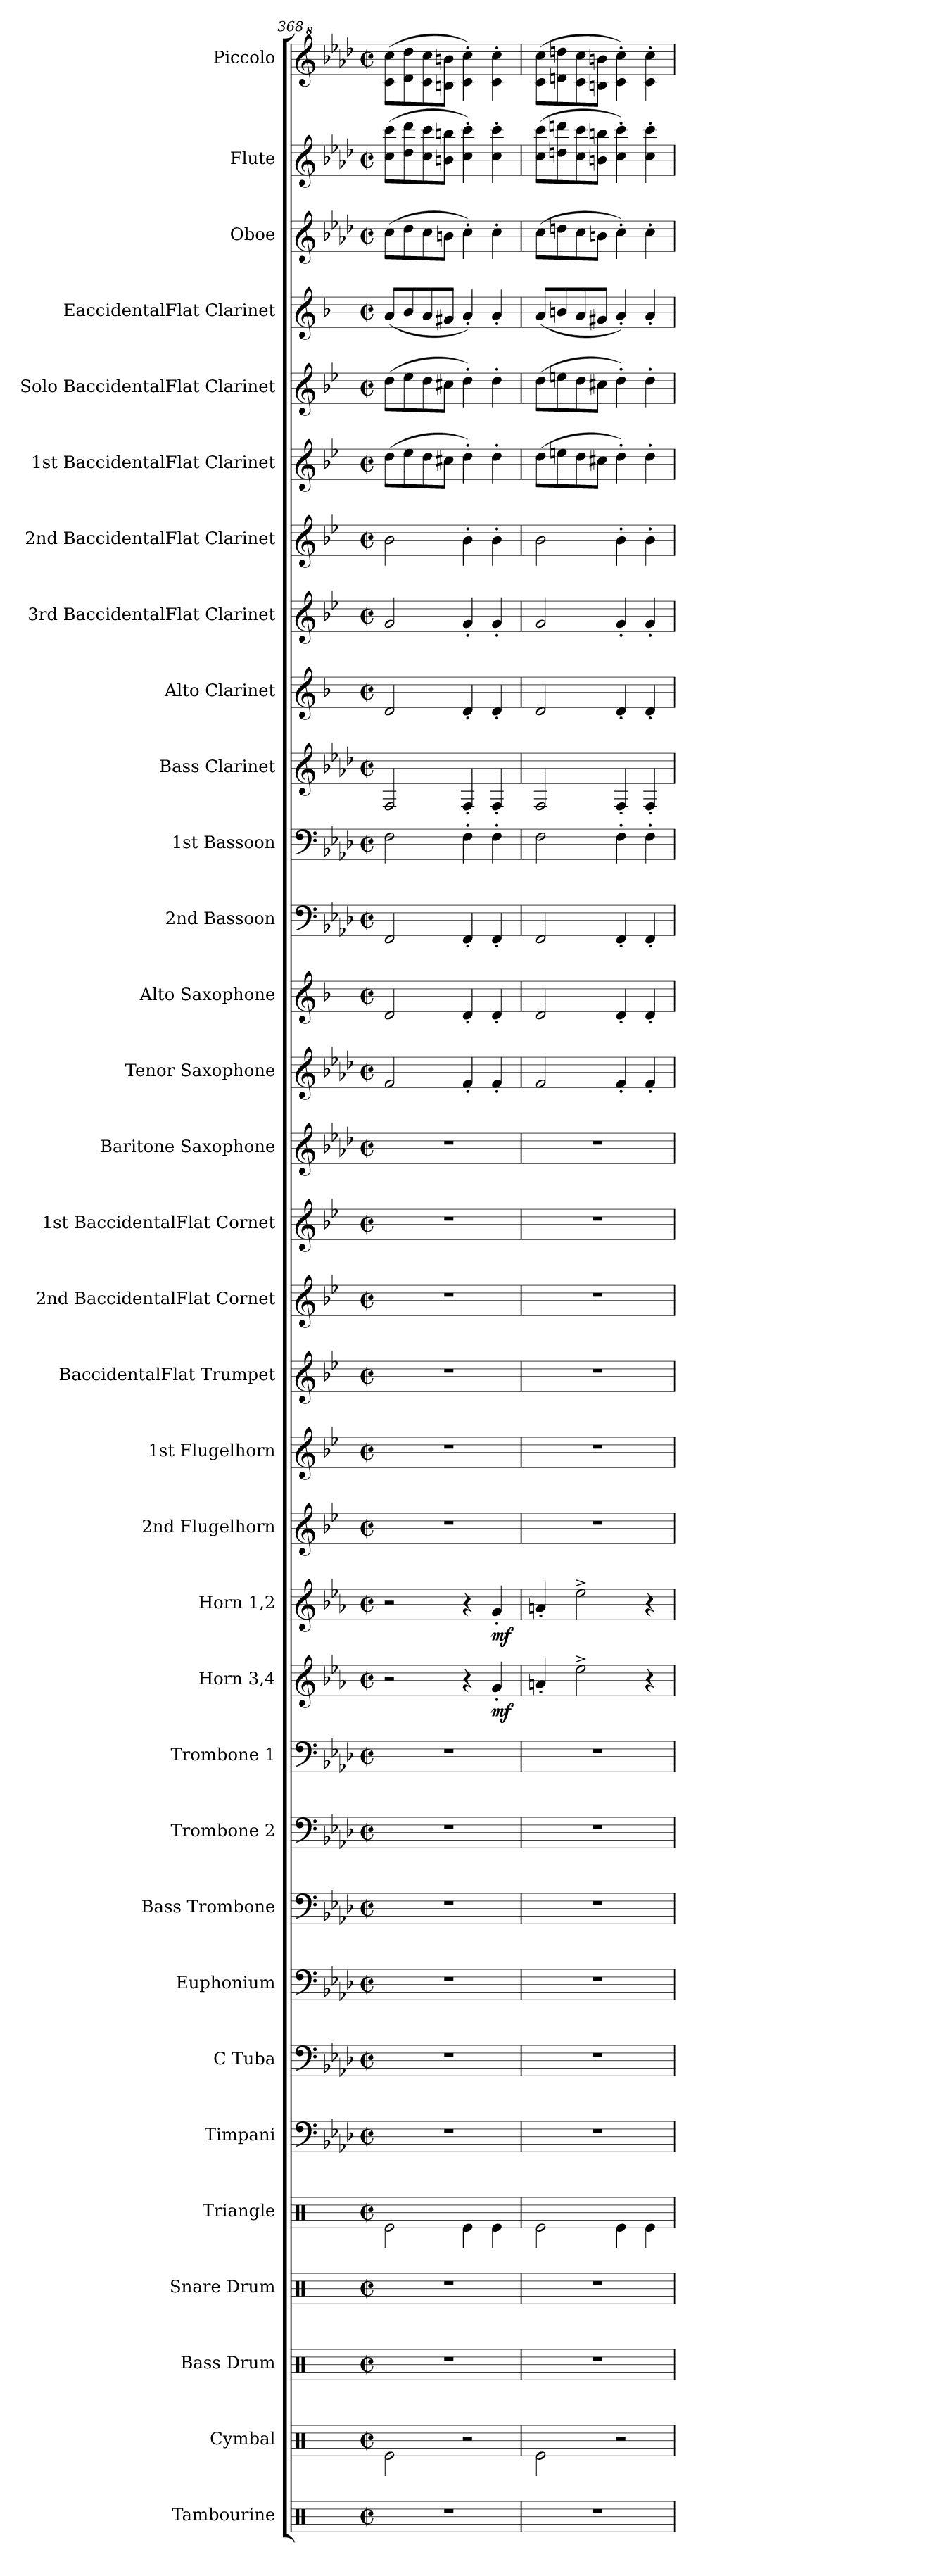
**kern	**kern	**kern	**kern	**kern	**kern	**kern	**kern	**kern	**kern	**kern	**kern	**dynam	**kern	**dynam	**kern	**kern	**kern	**kern	**kern	**kern	**kern	**kern	**kern	**kern	**kern	**kern	**kern	**kern	**kern	**kern	**kern	**kern	**kern	**kern
*part33	*part32	*part31	*part30	*part29	*part28	*part27	*part26	*part25	*part24	*part23	*part22	*part22	*part21	*part21	*part20	*part19	*part18	*part17	*part16	*part15	*part14	*part13	*part12	*part11	*part10	*part9	*part8	*part7	*part6	*part5	*part4	*part3	*part2	*part1
*staff33	*staff32	*staff31	*staff30	*staff29	*staff28	*staff27	*staff26	*staff25	*staff24	*staff23	*staff22	*staff22	*staff21	*staff21	*staff20	*staff19	*staff18	*staff17	*staff16	*staff15	*staff14	*staff13	*staff12	*staff11	*staff10	*staff9	*staff8	*staff7	*staff6	*staff5	*staff4	*staff3	*staff2	*staff1
*I"Tambourine	*I"Cymbal	*I"Bass Drum	*I"Snare Drum	*I"Triangle	*I"Timpani	*I"C Tuba	*I"Euphonium	*I"Bass Trombone	*I"Trombone 2	*I"Trombone 1	*I"Horn 3,4	*	*I"Horn 1,2	*	*I"2nd Flugelhorn	*I"1st Flugelhorn	*I"BaccidentalFlat Trumpet	*I"2nd BaccidentalFlat Cornet	*I"1st BaccidentalFlat Cornet	*I"Baritone Saxophone	*I"Tenor Saxophone	*I"Alto Saxophone	*I"2nd Bassoon	*I"1st Bassoon	*I"Bass Clarinet	*I"Alto Clarinet	*I"3rd BaccidentalFlat Clarinet	*I"2nd BaccidentalFlat Clarinet	*I"1st BaccidentalFlat Clarinet	*I"Solo BaccidentalFlat Clarinet	*I"EaccidentalFlat Clarinet	*I"Oboe	*I"Flute	*I"Piccolo
*I'Tamb.	*I'Cym.	*I'B. Dr.	*I'Sn. Dr.	*I'Trgl.	*I'Timp.	*I'C Tu.	*I'Eu.	*I'B. Trb.	*I'Trb. 2	*I'Trb. 1	*I'Hn. 3,4	*	*I'Hn. 1,2	*	*I'2nd Flghn.	*I'1st Flghn.	*I'BaccidentalFlat Tpt.	*I'2nd BaccidentalFlat Cnt.	*I'1st BaccidentalFlat Cnt.	*I'Bar. Sax.	*I'T. Sax.	*I'A. Sax.	*I'2nd Bsn.	*I'1st Bsn.	*I'B. Cl.	*I'A. Cl.	*I'3rd BaccidentalFlat Cl.	*I'2nd BaccidentalFlat Cl.	*I'1st BaccidentalFlat Cl.	*I'Solo BaccidentalFlat Cl.	*I'EaccidentalFlat Cl.	*I'Ob.	*I'Fl.	*I'Picc.
*clefX	*clefX	*clefX	*clefX	*clefX	*clefF4	*clefF4	*clefF4	*clefF4	*clefF4	*clefF4	*clefG2	*	*clefG2	*	*clefG2	*clefG2	*clefG2	*clefG2	*clefG2	*clefG2	*clefG2	*clefG2	*clefF4	*clefF4	*clefG2	*clefG2	*clefG2	*clefG2	*clefG2	*clefG2	*clefG2	*clefG2	*clefG2	*clefG^2
*	*	*	*	*	*	*	*	*	*	*	*ITrd4c7	*	*ITrd4c7	*	*ITrd1c2	*ITrd1c2	*ITrd1c2	*ITrd1c2	*ITrd1c2	*ITrd12c21	*ITrd8c14	*ITrd5c9	*	*	*ITrd8c14	*ITrd5c9	*ITrd1c2	*ITrd1c2	*ITrd1c2	*ITrd1c2	*ITrd-2c-3	*	*	*ITrd-7c-12
*k[]	*k[]	*k[]	*k[]	*k[]	*k[b-e-a-d-]	*k[b-e-a-d-]	*k[b-e-a-d-]	*k[b-e-a-d-]	*k[b-e-a-d-]	*k[b-e-a-d-]	*k[b-e-a-d-]	*	*k[b-e-a-d-]	*	*k[b-e-a-d-]	*k[b-e-a-d-]	*k[b-e-a-d-]	*k[b-e-a-d-]	*k[b-e-a-d-]	*k[b-e-a-d-]	*k[b-e-a-d-]	*k[b-e-a-d-]	*k[b-e-a-d-]	*k[b-e-a-d-]	*k[b-e-a-d-]	*k[b-e-a-d-]	*k[b-e-a-d-]	*k[b-e-a-d-]	*k[b-e-a-d-]	*k[b-e-a-d-]	*k[b-e-a-d-]	*k[b-e-a-d-]	*k[b-e-a-d-]	*k[b-e-a-d-]
*M4/4	*M4/4	*M4/4	*M4/4	*M4/4	*M4/4	*M4/4	*M4/4	*M4/4	*M4/4	*M4/4	*M4/4	*	*M4/4	*	*M4/4	*M4/4	*M4/4	*M4/4	*M4/4	*M4/4	*M4/4	*M4/4	*M4/4	*M4/4	*M4/4	*M4/4	*M4/4	*M4/4	*M4/4	*M4/4	*M4/4	*M4/4	*M4/4	*M4/4
*met(c|)	*met(c|)	*met(c|)	*met(c|)	*met(c|)	*met(c|)	*met(c|)	*met(c|)	*met(c|)	*met(c|)	*met(c|)	*met(c|)	*	*met(c|)	*	*met(c|)	*met(c|)	*met(c|)	*met(c|)	*met(c|)	*met(c|)	*met(c|)	*met(c|)	*met(c|)	*met(c|)	*met(c|)	*met(c|)	*met(c|)	*met(c|)	*met(c|)	*met(c|)	*met(c|)	*met(c|)	*met(c|)	*met(c|)
=368	=368	=368	=368	=368	=368	=368	=368	=368	=368	=368	=368	=368	=368	=368	=368	=368	=368	=368	=368	=368	=368	=368	=368	=368	=368	=368	=368	=368	=368	=368	=368	=368	=368	=368
1r	2Re\	1r	1r	2Re\	1r	1r	1r	1r	1r	1r	2r	.	2r	.	1r	1r	1r	1r	1r	1r	2F/	2F/	2FF/	2F\	2FF/	2F/	2f/	2a-\	(8cc\L	(8cc\L	(8cc/L	(8cc\L	(8cc\ 8ccc\L	(8ccc\ 8cccc\L
.	.	.	.	.	.	.	.	.	.	.	.	.	.	.	.	.	.	.	.	.	.	.	.	.	.	.	.	.	8dd-\	8dd-\	8dd-/	8dd-\	8dd-\ 8ddd-\	8ddd-\ 8dddd-\
.	.	.	.	.	.	.	.	.	.	.	.	.	.	.	.	.	.	.	.	.	.	.	.	.	.	.	.	.	8cc\	8cc\	8cc/	8cc\	8cc\ 8ccc\	8ccc\ 8cccc\
.	.	.	.	.	.	.	.	.	.	.	.	.	.	.	.	.	.	.	.	.	.	.	.	.	.	.	.	.	8bn\J	8bn\J	8bn/J	8bn\J	8bn\ 8bbn\J	8bbn\ 8bbbn\J
.	2r	.	.	4Re\	.	.	.	.	.	.	4r	.	4r	.	.	.	.	.	.	.	4F'/	4F'/	4FF'/	4F'\	4FF'/	4F'/	4f'/	4a-'\	4cc'\)	4cc'\)	4cc'/)	4cc'\)	4cc\' 4ccc\')	4ccc\' 4cccc\')
!	!	!	!	!	!	!	!	!	!	!	!	!LO:DY:b	!	!LO:DY:b	!	!	!	!	!	!	!	!	!	!	!	!	!	!	!	!	!	!	!	!
.	.	.	.	4Re\	.	.	.	.	.	.	4c'/	mf	4c'/	mf	.	.	.	.	.	.	4F'/	4F'/	4FF'/	4F'\	4FF'/	4F'/	4f'/	4a-'\	4cc'\	4cc'\	4cc'/	4cc'\	4cc\' 4ccc\'	4ccc\' 4cccc\'
=369	=369	=369	=369	=369	=369	=369	=369	=369	=369	=369	=369	=369	=369	=369	=369	=369	=369	=369	=369	=369	=369	=369	=369	=369	=369	=369	=369	=369	=369	=369	=369	=369	=369	=369
1r	2Re\	1r	1r	2Re\	1r	1r	1r	1r	1r	1r	4dn'/	.	4dn'/	.	1r	1r	1r	1r	1r	1r	2F/	2F/	2FF/	2F\	2FF/	2F/	2f/	2a-\	(8cc\L	(8cc\L	(8cc/L	(8cc\L	(8cc\ 8ccc\L	(8ccc\ 8cccc\L
.	.	.	.	.	.	.	.	.	.	.	.	.	.	.	.	.	.	.	.	.	.	.	.	.	.	.	.	.	8ddn\	8ddn\	8ddn/	8ddn\	8ddn\ 8dddn\	8dddn\ 8ddddn\
.	.	.	.	.	.	.	.	.	.	.	2a-^\	.	2a-^\	.	.	.	.	.	.	.	.	.	.	.	.	.	.	.	8cc\	8cc\	8cc/	8cc\	8cc\ 8ccc\	8ccc\ 8cccc\
.	.	.	.	.	.	.	.	.	.	.	.	.	.	.	.	.	.	.	.	.	.	.	.	.	.	.	.	.	8bn\J	8bn\J	8bn/J	8bn\J	8bn\ 8bbn\J	8bbn\ 8bbbn\J
.	2r	.	.	4Re\	.	.	.	.	.	.	.	.	.	.	.	.	.	.	.	.	4F'/	4F'/	4FF'/	4F'\	4FF'/	4F'/	4f'/	4a-'\	4cc'\)	4cc'\)	4cc'/)	4cc'\)	4cc\' 4ccc\')	4ccc\' 4cccc\')
.	.	.	.	4Re\	.	.	.	.	.	.	4r	.	4r	.	.	.	.	.	.	.	4F'/	4F'/	4FF'/	4F'\	4FF'/	4F'/	4f'/	4a-'\	4cc'\	4cc'\	4cc'/	4cc'\	4cc\' 4ccc\'	4ccc\' 4cccc\'
=	=	=	=	=	=	=	=	=	=	=	=	=	=	=	=	=	=	=	=	=	=	=	=	=	=	=	=	=	=	=	=	=	=	=
*-	*-	*-	*-	*-	*-	*-	*-	*-	*-	*-	*-	*-	*-	*-	*-	*-	*-	*-	*-	*-	*-	*-	*-	*-	*-	*-	*-	*-	*-	*-	*-	*-	*-	*-
